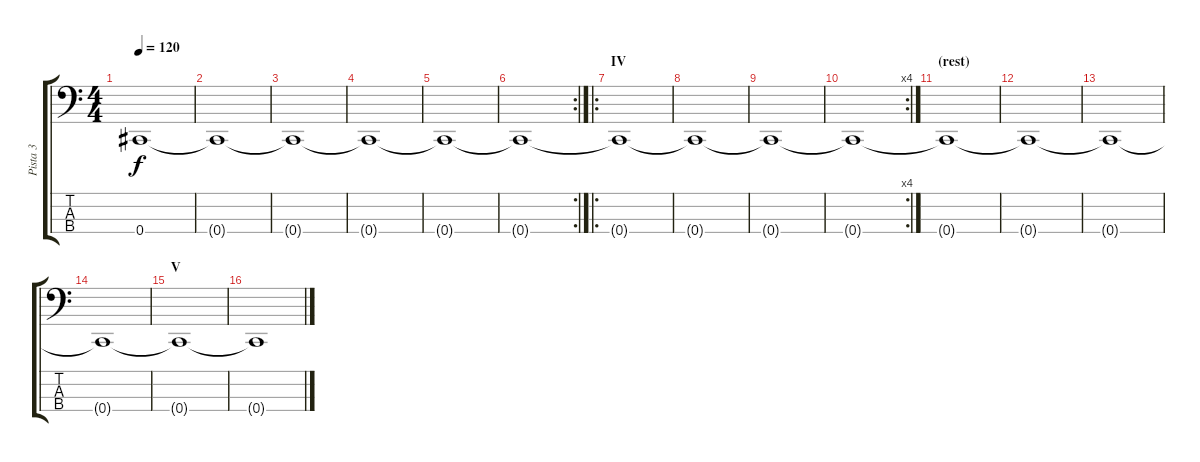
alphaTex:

\track ("Pista 3" "Pista 3") {instrument electricbasspick}
\staff {score tabs}
\tuning (Gb2 Db2 Ab1 Db1) {hide}
\ts (4 4)
\tempo 120
\clef f4
\ks c
0.4{t}.1{dy f} |
0.4{t}.1 |
0.4{t}.1 |
0.4{t}.1 |
0.4{t}.1 |
\rc 2
0.4{t}.1 |
\ro
\section ("" "IV")
0.4{t}.1 |
0.4{t}.1 |
0.4{t}.1 |
\rc 4
0.4{t}.1 |
\section ("" "(rest)")
0.4{t}.1 |
0.4{t}.1 |
0.4{t}.1 |
0.4{t}.1 |
\section ("" "V")
0.4{t}.1 |
0.4{t}.1
